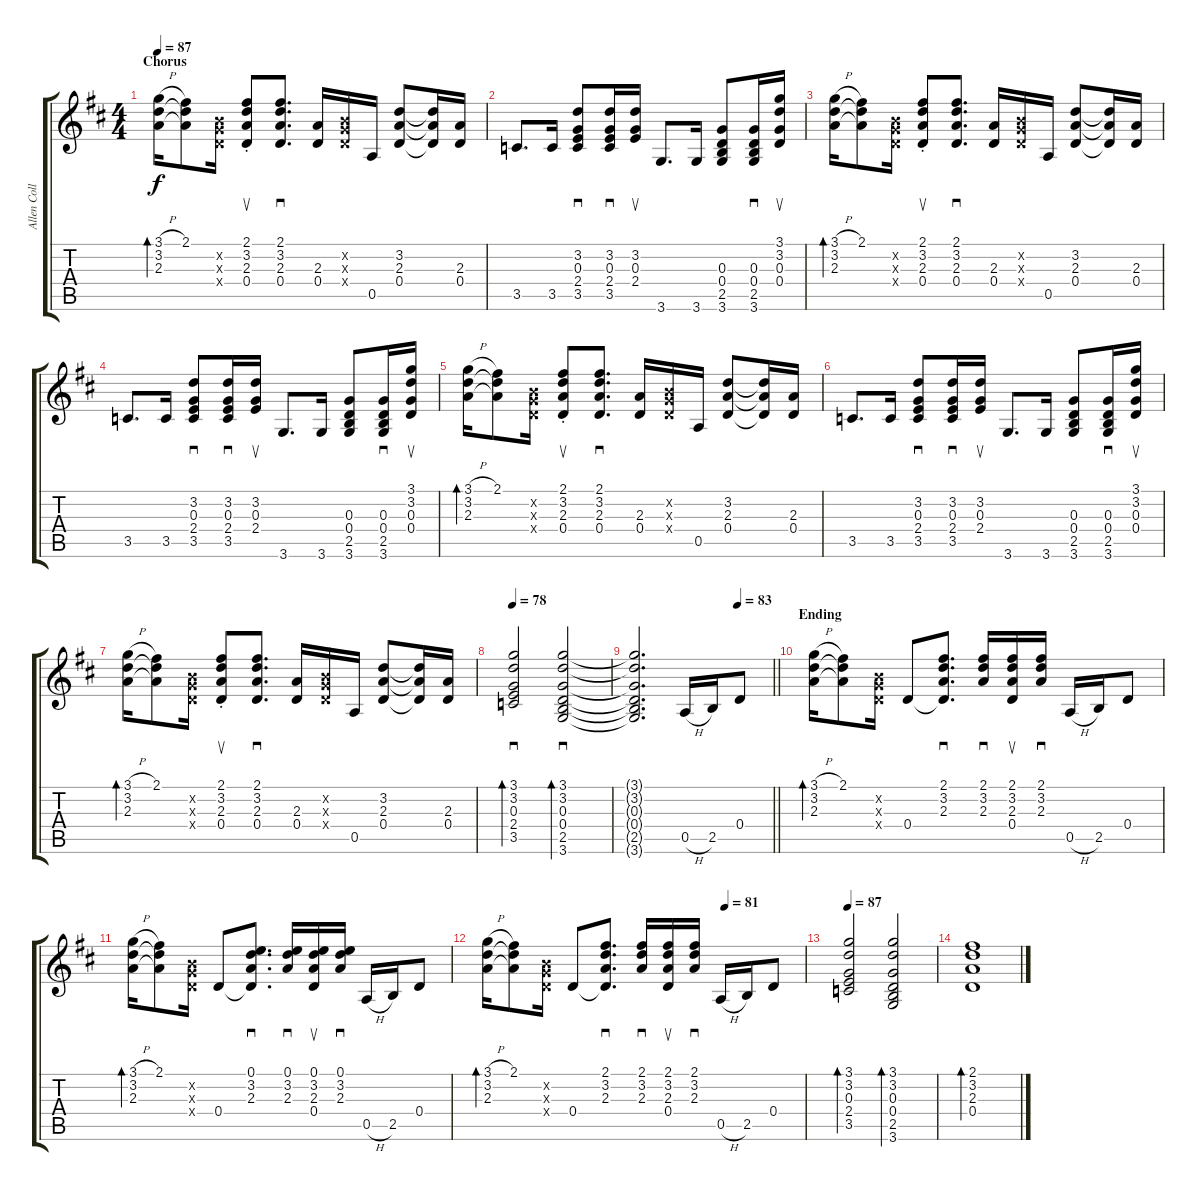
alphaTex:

\track ("Allen Collins - Acoustic Guitar" "Allen Coll") {instrument acousticguitarsteel}
\staff {score tabs}
\tuning (E4 B3 G3 D3 A2 E2) {hide}
\ts (4 4)
\section ("" "Chorus")
\tempo 87
\clef g2
\ks d
(3.1{h} 3.2 2.3).16{bd 60 dy f} (2.1 3.2{t} 2.3{t}).8 (0.2{x} 0.3{x} 0.4{x}).16 (2.1{st} 3.2{st} 2.3{st} 0.4{st}).8{su} (2.1 3.2 2.3 0.4).8{d sd} (2.3 0.4).16 (0.2{x} 0.3{x} 0.4{x}).16 0.5.16 (3.2 2.3 0.4).8 (3.2{t} 2.3{t} 0.4{t}).16 (2.3 0.4).16 |
3.5.8{d} 3.5.16 (3.2 0.3 2.4 3.5).8{sd} (3.2 0.3 2.4 3.5).16{sd} (3.2 0.3 2.4).16{su} 3.6.8{d} 3.6.16 (0.3 0.4 2.5 3.6).8 (0.3 0.4 2.5 3.6).16{sd} (3.1 3.2 0.3 0.4).16{su} |
(3.1{h} 3.2 2.3).16{bd 60} (2.1 3.2{t} 2.3{t}).8 (0.2{x} 0.3{x} 0.4{x}).16 (2.1{st} 3.2{st} 2.3{st} 0.4{st}).8{su} (2.1 3.2 2.3 0.4).8{d sd} (2.3 0.4).16 (0.2{x} 0.3{x} 0.4{x}).16 0.5.16 (3.2 2.3 0.4).8 (3.2{t} 2.3{t} 0.4{t}).16 (2.3 0.4).16 |
3.5.8{d} 3.5.16 (3.2 0.3 2.4 3.5).8{sd} (3.2 0.3 2.4 3.5).16{sd} (3.2 0.3 2.4).16{su} 3.6.8{d} 3.6.16 (0.3 0.4 2.5 3.6).8 (0.3 0.4 2.5 3.6).16{sd} (3.1 3.2 0.3 0.4).16{su} |
(3.1{h} 3.2 2.3).16{bd 60} (2.1 3.2{t} 2.3{t}).8 (0.2{x} 0.3{x} 0.4{x}).16 (2.1{st} 3.2{st} 2.3{st} 0.4{st}).8{su} (2.1 3.2 2.3 0.4).8{d sd} (2.3 0.4).16 (0.2{x} 0.3{x} 0.4{x}).16 0.5.16 (3.2 2.3 0.4).8 (3.2{t} 2.3{t} 0.4{t}).16 (2.3 0.4).16 |
3.5.8{d} 3.5.16 (3.2 0.3 2.4 3.5).8{sd} (3.2 0.3 2.4 3.5).16{sd} (3.2 0.3 2.4).16{su} 3.6.8{d} 3.6.16 (0.3 0.4 2.5 3.6).8 (0.3 0.4 2.5 3.6).16{sd} (3.1 3.2 0.3 0.4).16{su} |
(3.1{h} 3.2 2.3).16{bd 60} (2.1 3.2{t} 2.3{t}).8 (0.2{x} 0.3{x} 0.4{x}).16 (2.1{st} 3.2{st} 2.3{st} 0.4{st}).8{su} (2.1 3.2 2.3 0.4).8{d sd} (2.3 0.4).16 (0.2{x} 0.3{x} 0.4{x}).16 0.5.16 (3.2 2.3 0.4).8 (3.2{t} 2.3{t} 0.4{t}).16 (2.3 0.4).16 |
\tempo 78
(3.1 3.2 0.3 2.4 3.5).2{sd bd 60} (3.1 3.2 0.3 0.4 2.5 3.6).2{sd bd 60} |
\tempo (83 0.75)
\barLineRight lightlight
(3.1{t} 3.2{t} 0.3{t} 0.4{t} 2.5{t} 3.6{t}).2{d} 0.5{h}.16 2.5.16 0.4.8 |
\section ("" "Ending")
(3.1{h} 3.2 2.3).16{bd 60} (2.1 3.2{t} 2.3{t}).8 (0.2{x} 0.3{x} 0.4{x}).16 0.4.8 (2.1 3.2 2.3 0.4{t}).8{d sd} (2.1 3.2 2.3).16{sd} (2.1 3.2 2.3 0.4).16{su} (2.1 3.2 2.3).16{sd} 0.5{h}.16 2.5.16 0.4.8 |
(3.1{h} 3.2 2.3).16{bd 60} (2.1 3.2{t} 2.3{t}).8 (0.2{x} 0.3{x} 0.4{x}).16 0.4.8 (0.1 3.2 2.3 0.4{t}).8{d sd} (0.1 3.2 2.3).16{sd} (0.1 3.2 2.3 0.4).16{su} (0.1 3.2 2.3).16{sd} 0.5{h}.16 2.5.16 0.4.8 |
\tempo (81 0.75)
(3.1{h} 3.2 2.3).16{bd 60} (2.1 3.2{t} 2.3{t}).8 (0.2{x} 0.3{x} 0.4{x}).16 0.4.8 (2.1 3.2 2.3 0.4{t}).8{d sd} (2.1 3.2 2.3).16{sd} (2.1 3.2 2.3 0.4).16{su} (2.1 3.2 2.3).16{sd} 0.5{h}.16 2.5.16 0.4.8 |
\tempo 87
(3.1 3.2 0.3 2.4 3.5).2{bd 60} (3.1 3.2 0.3 0.4 2.5 3.6).2{bd 60} |
(2.1 3.2 2.3 0.4).1{bd 60}
